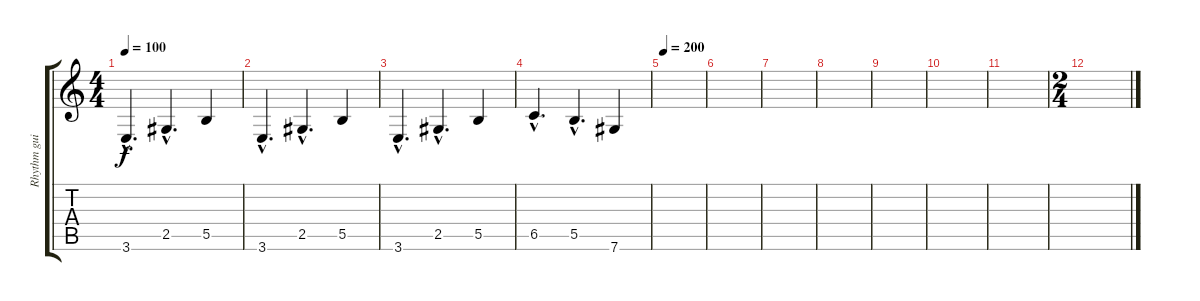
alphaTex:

\track ("Rhythm guitar" "Rhythm gui") {instrument distortionguitar}
\staff {score tabs}
\tuning (Db4 Ab3 E3 B2 Gb2 Db2) {hide}
\ts (4 4)
\tempo 100
\clef g2
\ks c
3.6{hac}.4{d dy f} 2.5{hac}.4{d} 5.5.4 |
3.6{hac}.4{d} 2.5{hac}.4{d} 5.5.4 |
3.6{hac}.4{d} 2.5{hac}.4{d} 5.5.4 |
6.5{hac}.4{d} 5.5{hac}.4{d} 7.6.4 |
\tempo 200
|
|
|
|
|
|
|
\ts (2 4)
